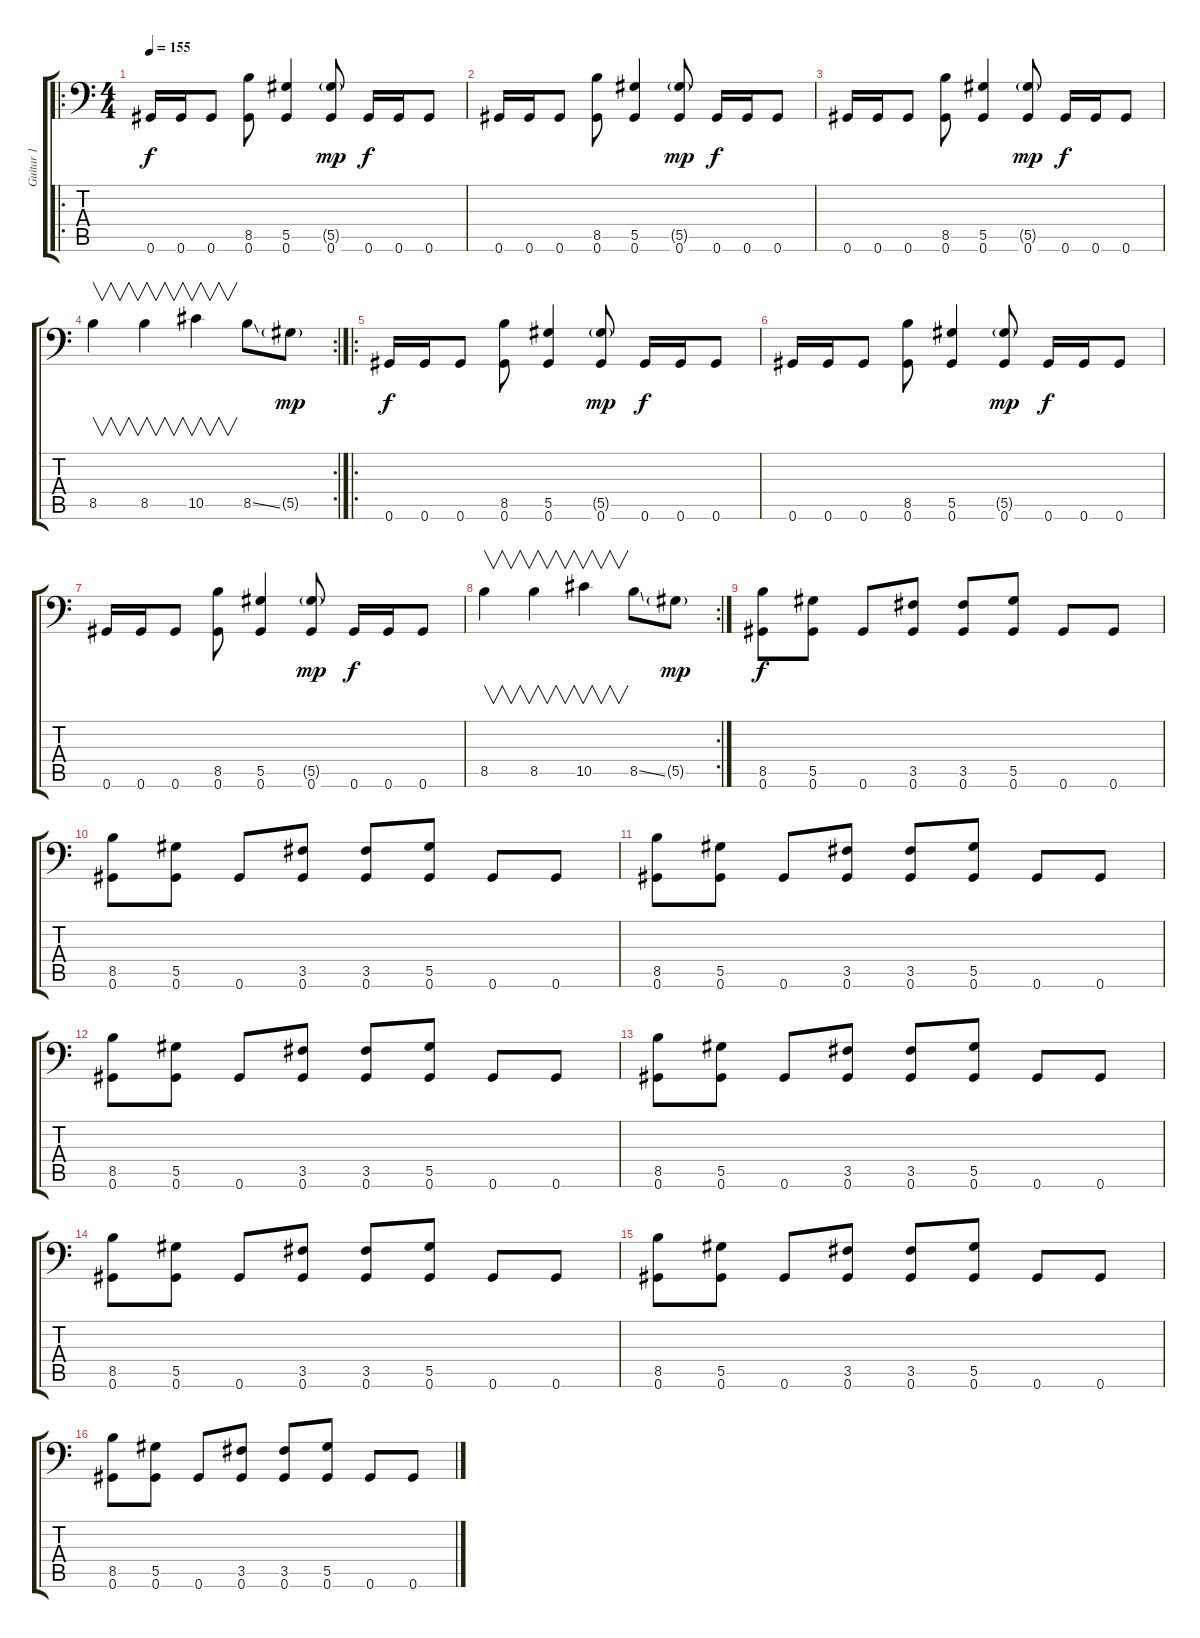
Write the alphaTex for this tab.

\track ("Guitar 1" "Guitar 1") {instrument overdrivenguitar}
\staff {score tabs}
\tuning (Bb3 F3 Db3 Ab2 Eb2 Ab1) {hide}
\ro
\ts (4 4)
\tempo 155
\clef f4
\ks c
0.6.16{dy f} 0.6.16 0.6.8 (8.5 0.6).8 (5.5 0.6).4 (5.5{g} 0.6).8{dy mp} 0.6.16{dy f} 0.6.16 0.6.8 |
0.6.16 0.6.16 0.6.8 (8.5 0.6).8 (5.5 0.6).4 (5.5{g} 0.6).8{dy mp} 0.6.16{dy f} 0.6.16 0.6.8 |
0.6.16 0.6.16 0.6.8 (8.5 0.6).8 (5.5 0.6).4 (5.5{g} 0.6).8{dy mp} 0.6.16{dy f} 0.6.16 0.6.8 |
\rc 2
8.5.4{v} 8.5.4{v} 10.5.4{v} 8.5{ss}.8 5.5{g}.8{dy mp} |
\ro
0.6.16{dy f} 0.6.16 0.6.8 (8.5 0.6).8 (5.5 0.6).4 (5.5{g} 0.6).8{dy mp} 0.6.16{dy f} 0.6.16 0.6.8 |
0.6.16 0.6.16 0.6.8 (8.5 0.6).8 (5.5 0.6).4 (5.5{g} 0.6).8{dy mp} 0.6.16{dy f} 0.6.16 0.6.8 |
0.6.16 0.6.16 0.6.8 (8.5 0.6).8 (5.5 0.6).4 (5.5{g} 0.6).8{dy mp} 0.6.16{dy f} 0.6.16 0.6.8 |
\rc 2
8.5.4{v} 8.5.4{v} 10.5.4{v} 8.5{ss}.8 5.5{g}.8{dy mp} |
(8.5 0.6).8{dy f} (5.5 0.6).8 0.6.8 (3.5 0.6).8 (3.5 0.6).8 (5.5 0.6).8 0.6.8 0.6.8 |
(8.5 0.6).8 (5.5 0.6).8 0.6.8 (3.5 0.6).8 (3.5 0.6).8 (5.5 0.6).8 0.6.8 0.6.8 |
(8.5 0.6).8 (5.5 0.6).8 0.6.8 (3.5 0.6).8 (3.5 0.6).8 (5.5 0.6).8 0.6.8 0.6.8 |
(8.5 0.6).8 (5.5 0.6).8 0.6.8 (3.5 0.6).8 (3.5 0.6).8 (5.5 0.6).8 0.6.8 0.6.8 |
(8.5 0.6).8 (5.5 0.6).8 0.6.8 (3.5 0.6).8 (3.5 0.6).8 (5.5 0.6).8 0.6.8 0.6.8 |
(8.5 0.6).8 (5.5 0.6).8 0.6.8 (3.5 0.6).8 (3.5 0.6).8 (5.5 0.6).8 0.6.8 0.6.8 |
(8.5 0.6).8 (5.5 0.6).8 0.6.8 (3.5 0.6).8 (3.5 0.6).8 (5.5 0.6).8 0.6.8 0.6.8 |
(8.5 0.6).8 (5.5 0.6).8 0.6.8 (3.5 0.6).8 (3.5 0.6).8 (5.5 0.6).8 0.6.8 0.6.8
